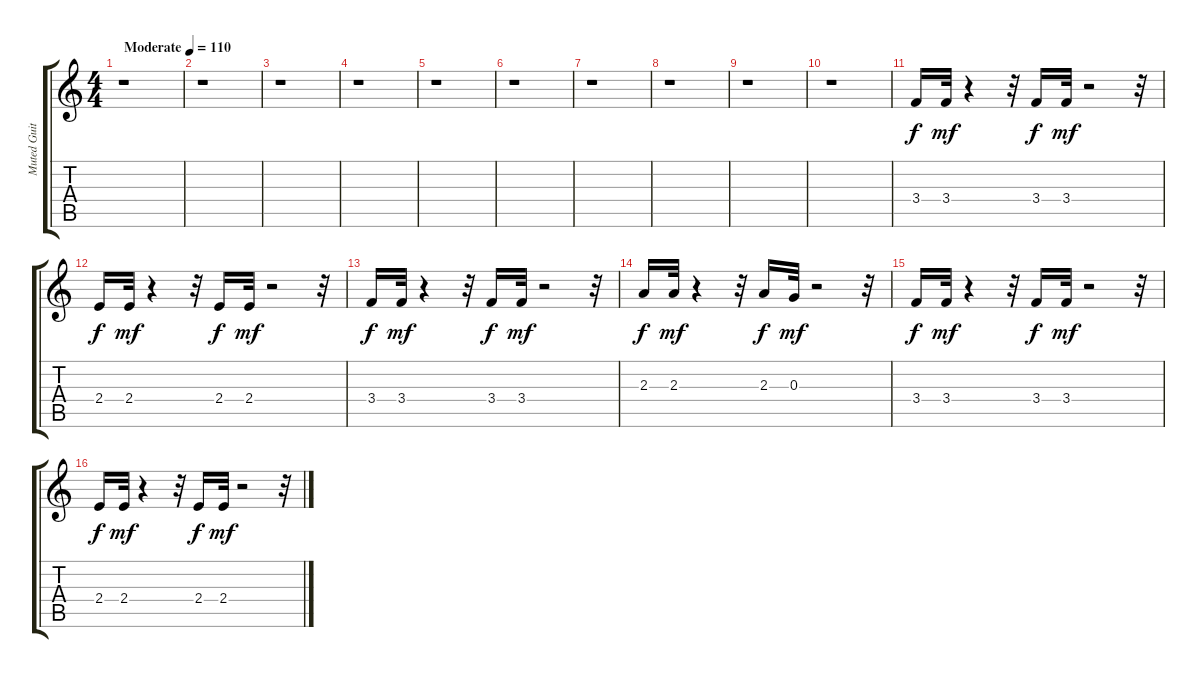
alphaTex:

\track ("Muted Guitar        " "Muted Guit") {instrument electricguitarmuted}
\staff {score tabs}
\tuning (E4 B3 G3 D3 A2 E2) {hide}
\ts (4 4)
\tempo (110 "Moderate")
\clef g2
\ks c
r.1{dy f instrument electricguitarmuted} |
r.1 |
r.1 |
r.1 |
r.1 |
r.1 |
r.1 |
r.1 |
r.1 |
r.1 |
3.4.16{volume 12} 3.4.32{dy mf} r.4 r.32 3.4.16{dy f} 3.4.32{dy mf} r.2 r.32 |
2.4.16{dy f} 2.4.32{dy mf} r.4 r.32 2.4.16{dy f} 2.4.32{dy mf} r.2 r.32 |
3.4.16{dy f} 3.4.32{dy mf} r.4 r.32 3.4.16{dy f} 3.4.32{dy mf} r.2 r.32 |
2.3.16{dy f} 2.3.32{dy mf} r.4 r.32 2.3.16{dy f} 0.3.32{dy mf} r.2 r.32 |
3.4.16{dy f} 3.4.32{dy mf} r.4 r.32 3.4.16{dy f} 3.4.32{dy mf} r.2 r.32 |
2.4.16{dy f} 2.4.32{dy mf} r.4 r.32 2.4.16{dy f} 2.4.32{dy mf} r.2 r.32
